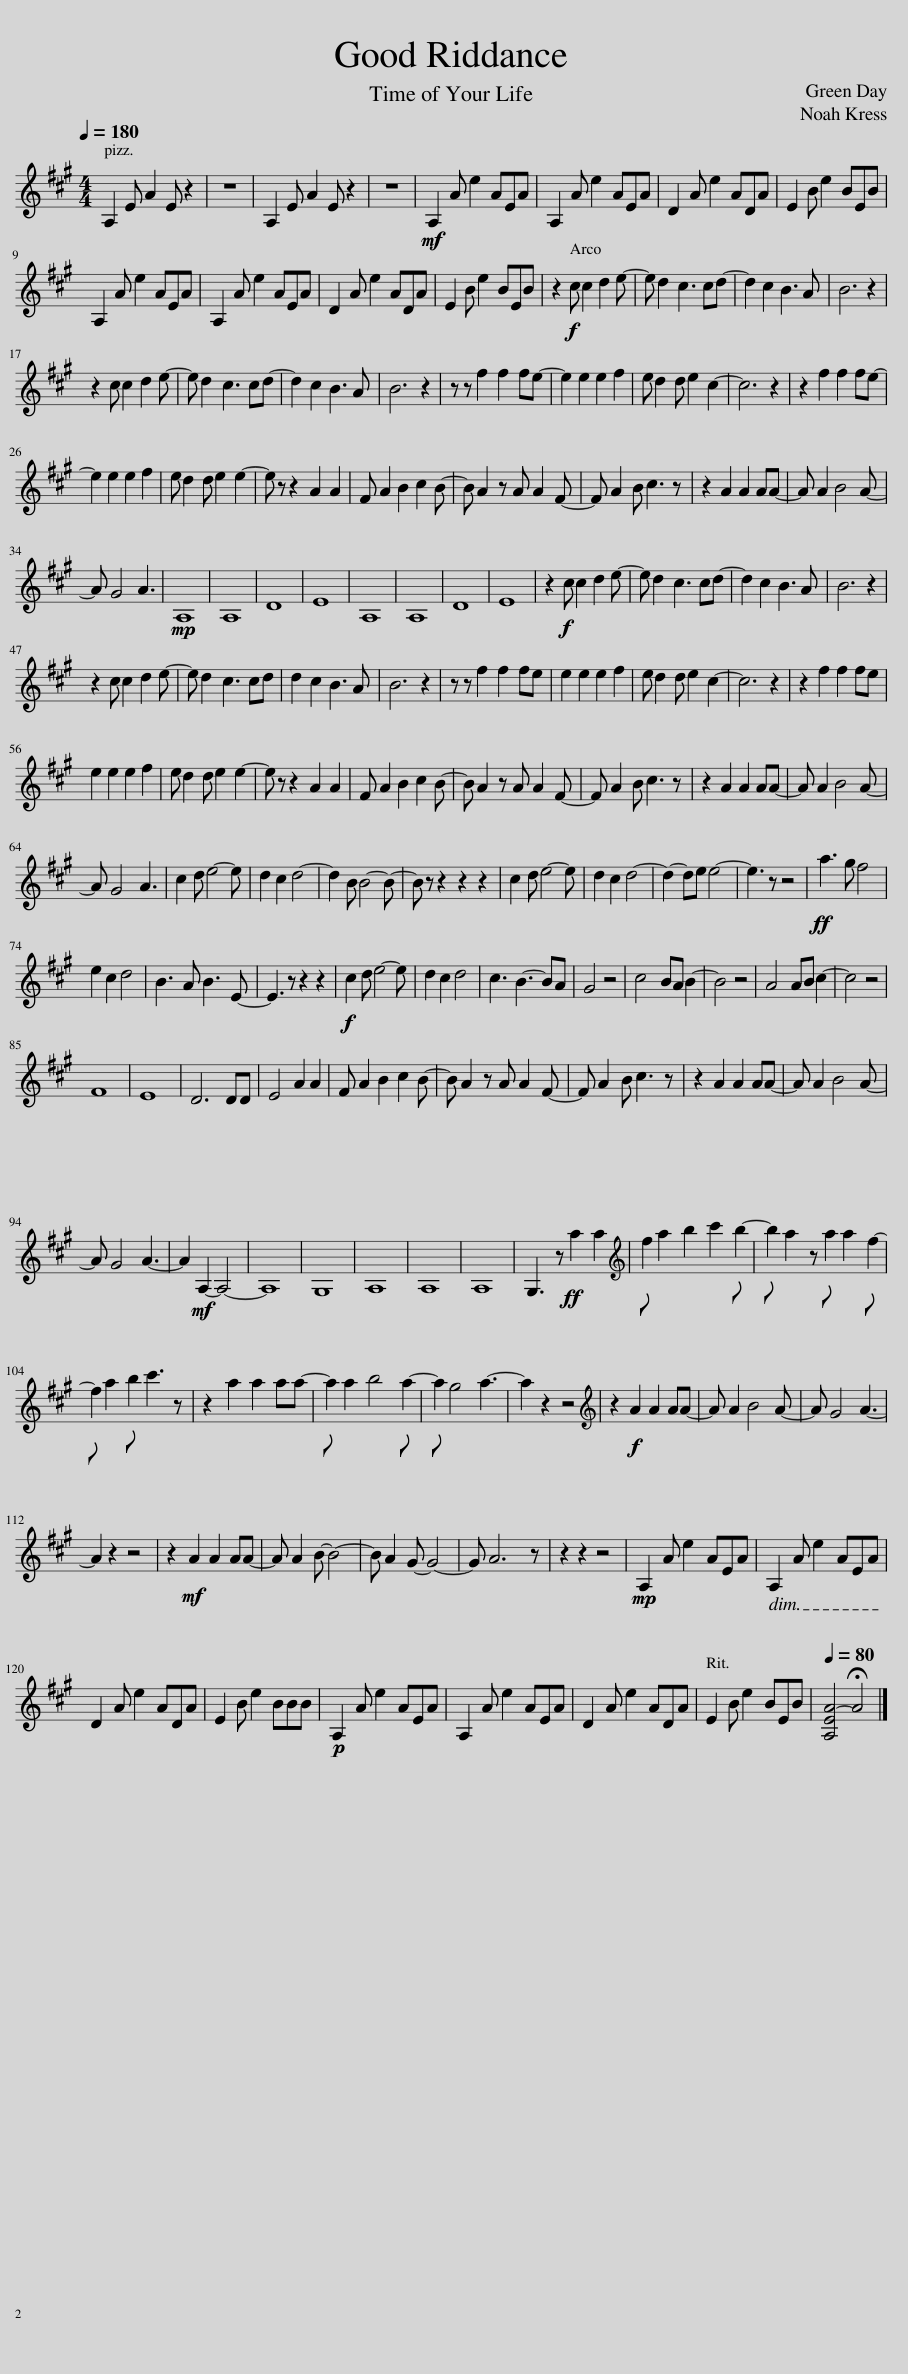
X:1
L:1/8
Q:1/4=180
M:4/4
I:linebreak $
K:A
V:1 treble
V:1
 A,2 E A2 E z2 | z8 | A,2 E A2 E z2 | z8 |!mf! A,2 A e2 AEA | %5
 A,2 A e2 AEA | D2 A e2 ADA | E2 B e2 BEB |$ A,2 A e2 AEA | A,2 A e2 AEA | %10
 D2 A e2 ADA | E2 B e2 BEB | z2!f! c c2 d2 e- | e d2 c3 cd- | d2 c2 B3 A | %15
 B6 z2 |$ z2 c c2 d2 e- | e d2 c3 cd- | d2 c2 B3 A | B6 z2 | %20
 z z f2 f2 fe- | e2 e2 e2 f2 | e d2 d e2 c2- | c6 z2 | z2 f2 f2 fe- |$ %25
 e2 e2 e2 f2 | e d2 d e2 e2- | e z z2 A2 A2 | F A2 B2 c2 B- | B A2 z A A2 F- | %30
 F A2 B c3 z | z2 A2 A2 AA- | A A2 B4 A- |$ A G4 A3 |!mp! A,8 | %35
 A,8 | D8 | E8 | A,8 | A,8 | %40
 D8 | E8 | z2!f! c c2 d2 e- | e d2 c3 cd- | d2 c2 B3 A | %45
 B6 z2 |$ z2 c c2 d2 e- | e d2 c3 cd | d2 c2 B3 A | B6 z2 | %50
 z z f2 f2 fe | e2 e2 e2 f2 | e d2 d e2 c2- | c6 z2 | z2 f2 f2 fe |$ %55
 e2 e2 e2 f2 | e d2 d e2 e2- | e z z2 A2 A2 | F A2 B2 c2 B- | B A2 z A A2 F- | %60
 F A2 B c3 z | z2 A2 A2 AA- | A A2 B4 A- |$ A G4 A3 | c2 d e4- e | %65
 d2 c2 d4- | d2 B B4- B- | B z z2 z2 z2 | c2 d e4- e | d2 c2 d4- | %70
 d2- de e4- | e3 z z4 |!ff! a3 g f4 |$ e2 c2 d4 | B3 A B3 E- | %75
 E3 z z2 z2 |!f! c2 d e4- e | d2 c2 d4 | c3 B3- BA | G4 z4 | %80
 c4 BA B2- | B4 z4 | A4 AB c2- | c4 z4 |$ F8 | %85
 E8 | D6 DD | E4 A2 A2 | F A2 B2 c2 B- | B A2 z A A2 F- | %90
 F A2 B c3 z | z2 A2 A2 AA- | A A2 B4 A- |$ A G4 A3- | A2!mf! A,2- A,4- | %95
 A,8 | G,8 | A,8 | A,8 | A,8 | %100
 G,3 z!ff! a2 a2 |[K:treble] f a2 b2 c'2 b- | b a2 z a a2 f- |$ f a2 b c'3 z | z2 a2 a2 aa- | %105
 a a2 b4 a- | a g4 a3- | a2 z2 z4 |[K:treble] z2!f! A2 A2 AA- | A A2 B4 A- | %110
 A G4 A3- |$ A2 z2 z4 | z2!mf! A2 A2 AA- | A A2 B- B4- | B A2 G- G4- | %115
 G A6 z | z2 z2 z4 |!mp! A,2 A e2 AEA | A,2 A e2 AEA |$ D2 A e2 ADA | %120
 E2 B e2 BBB |!p! A,2 A e2 AEA | A,2 A e2 AEA | D2 A e2 ADA | E2 B e2 BEB | %125
[Q:1/4=80] [A,EA-]4 !fermata!A4 |] %126
